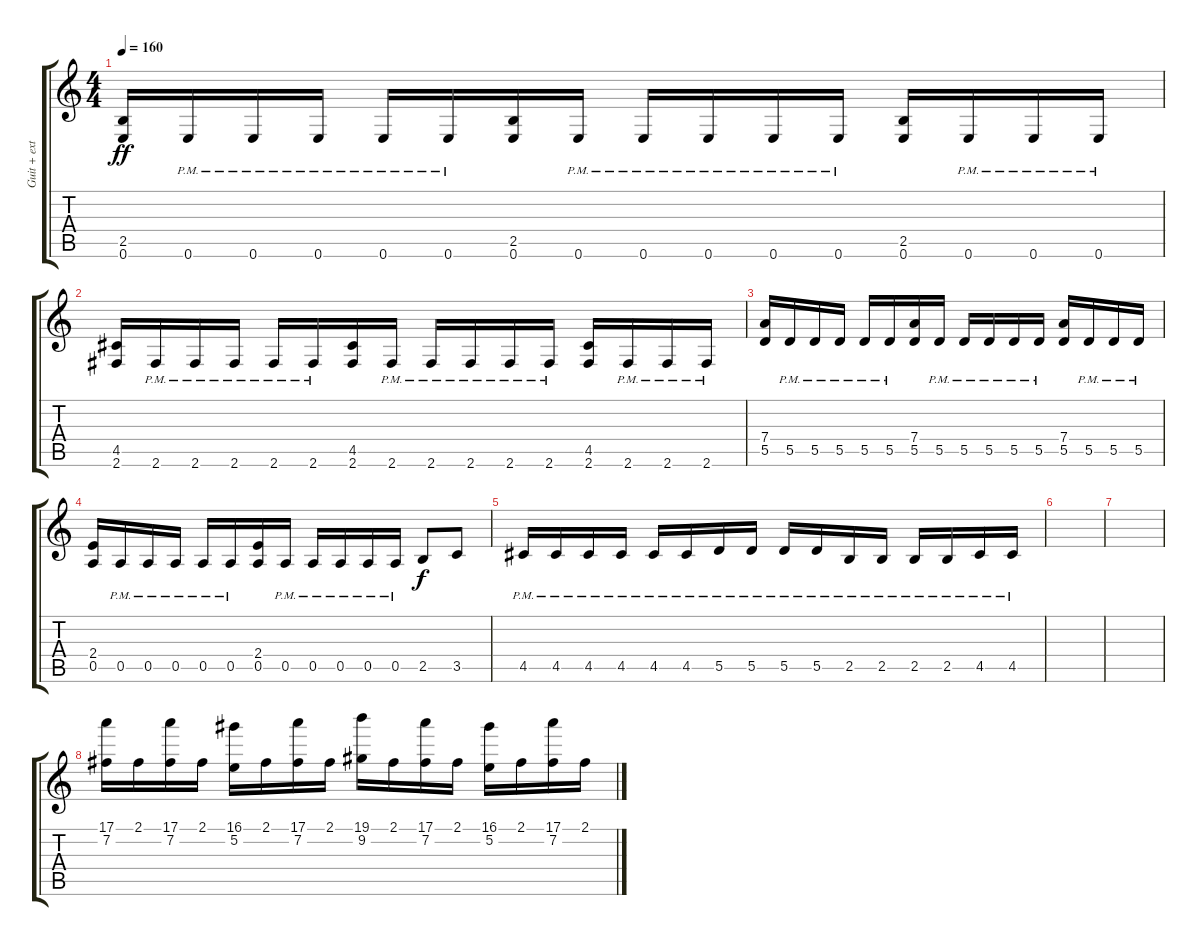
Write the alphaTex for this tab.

\track ("Guit + extra" "Guit + ext") {instrument distortionguitar}
\staff {score tabs}
\tuning (E4 B3 G3 D3 A2 E2) {hide}
\ts (4 4)
\tempo 160
\clef g2
\ks c
(2.5 0.6).16{dy ff} 0.6{pm}.16 0.6{pm}.16 0.6{pm}.16 0.6{pm}.16 0.6{pm}.16 (2.5 0.6).16 0.6{pm}.16 0.6{pm}.16 0.6{pm}.16 0.6{pm}.16 0.6{pm}.16 (2.5 0.6).16 0.6{pm}.16 0.6{pm}.16 0.6{pm}.16 |
(4.5 2.6).16 2.6{pm}.16 2.6{pm}.16 2.6{pm}.16 2.6{pm}.16 2.6{pm}.16 (4.5 2.6).16 2.6{pm}.16 2.6{pm}.16 2.6{pm}.16 2.6{pm}.16 2.6{pm}.16 (4.5 2.6).16 2.6{pm}.16 2.6{pm}.16 2.6{pm}.16 |
(7.4 5.5).16 5.5{pm}.16 5.5{pm}.16 5.5{pm}.16 5.5{pm}.16 5.5{pm}.16 (7.4 5.5).16 5.5{pm}.16 5.5{pm}.16 5.5{pm}.16 5.5{pm}.16 5.5{pm}.16 (7.4 5.5).16 5.5{pm}.16 5.5{pm}.16 5.5{pm}.16 |
(2.4 0.5).16 0.5{pm}.16 0.5{pm}.16 0.5{pm}.16 0.5{pm}.16 0.5{pm}.16 (2.4 0.5).16 0.5{pm}.16 0.5{pm}.16 0.5{pm}.16 0.5{pm}.16 0.5{pm}.16 2.5.8{dy f} 3.5.8 |
4.5{pm}.16 4.5{pm}.16 4.5{pm}.16 4.5{pm}.16 4.5{pm}.16 4.5{pm}.16 5.5{pm}.16 5.5{pm}.16 5.5{pm}.16 5.5{pm}.16 2.5{pm}.16 2.5{pm}.16 2.5{pm}.16 2.5{pm}.16 4.5{pm}.16 4.5{pm}.16 |
|
|
(17.1 7.2).16{instrument distortionguitar} 2.1.16 (17.1 7.2).16 2.1.16 (16.1 5.2).16 2.1.16 (17.1 7.2).16 2.1.16 (19.1 9.2).16 2.1.16 (17.1 7.2).16 2.1.16 (16.1 5.2).16 2.1.16 (17.1 7.2).16 2.1.16
